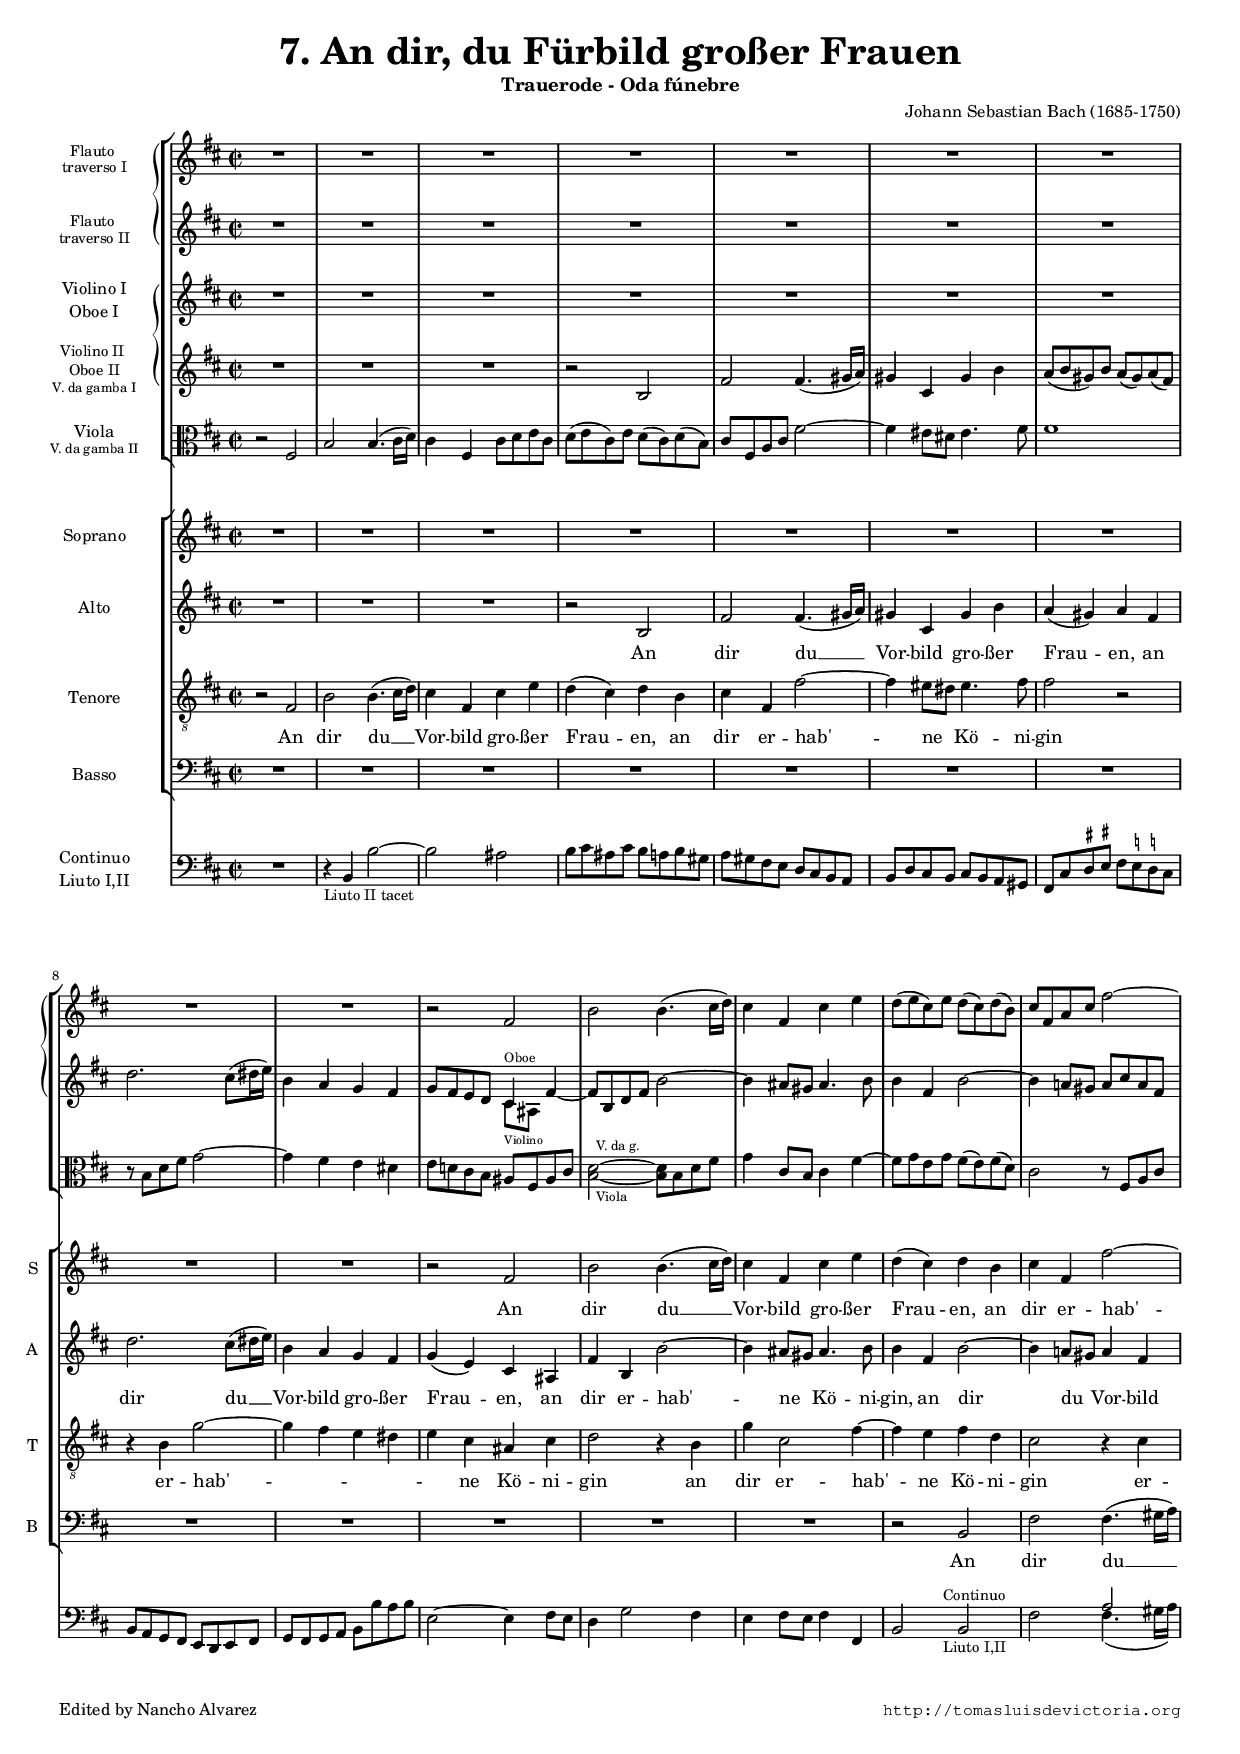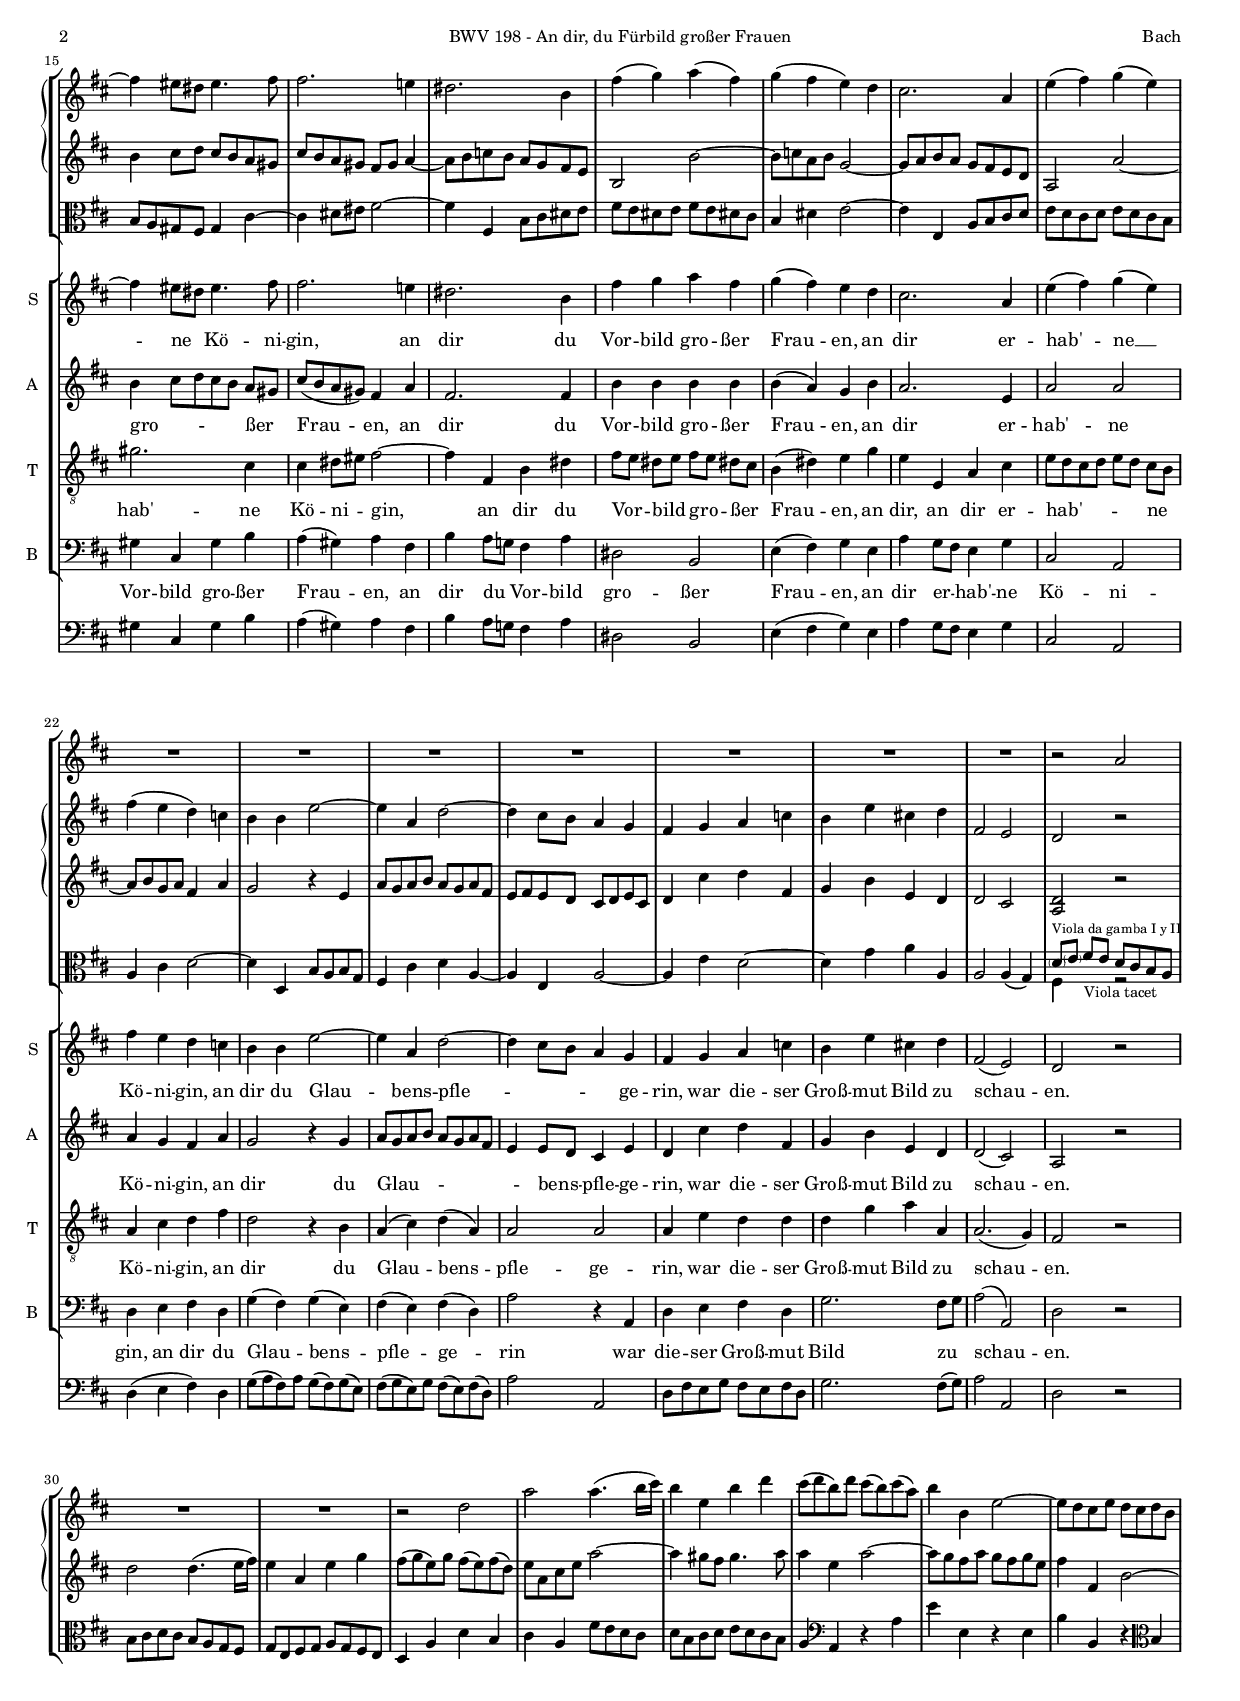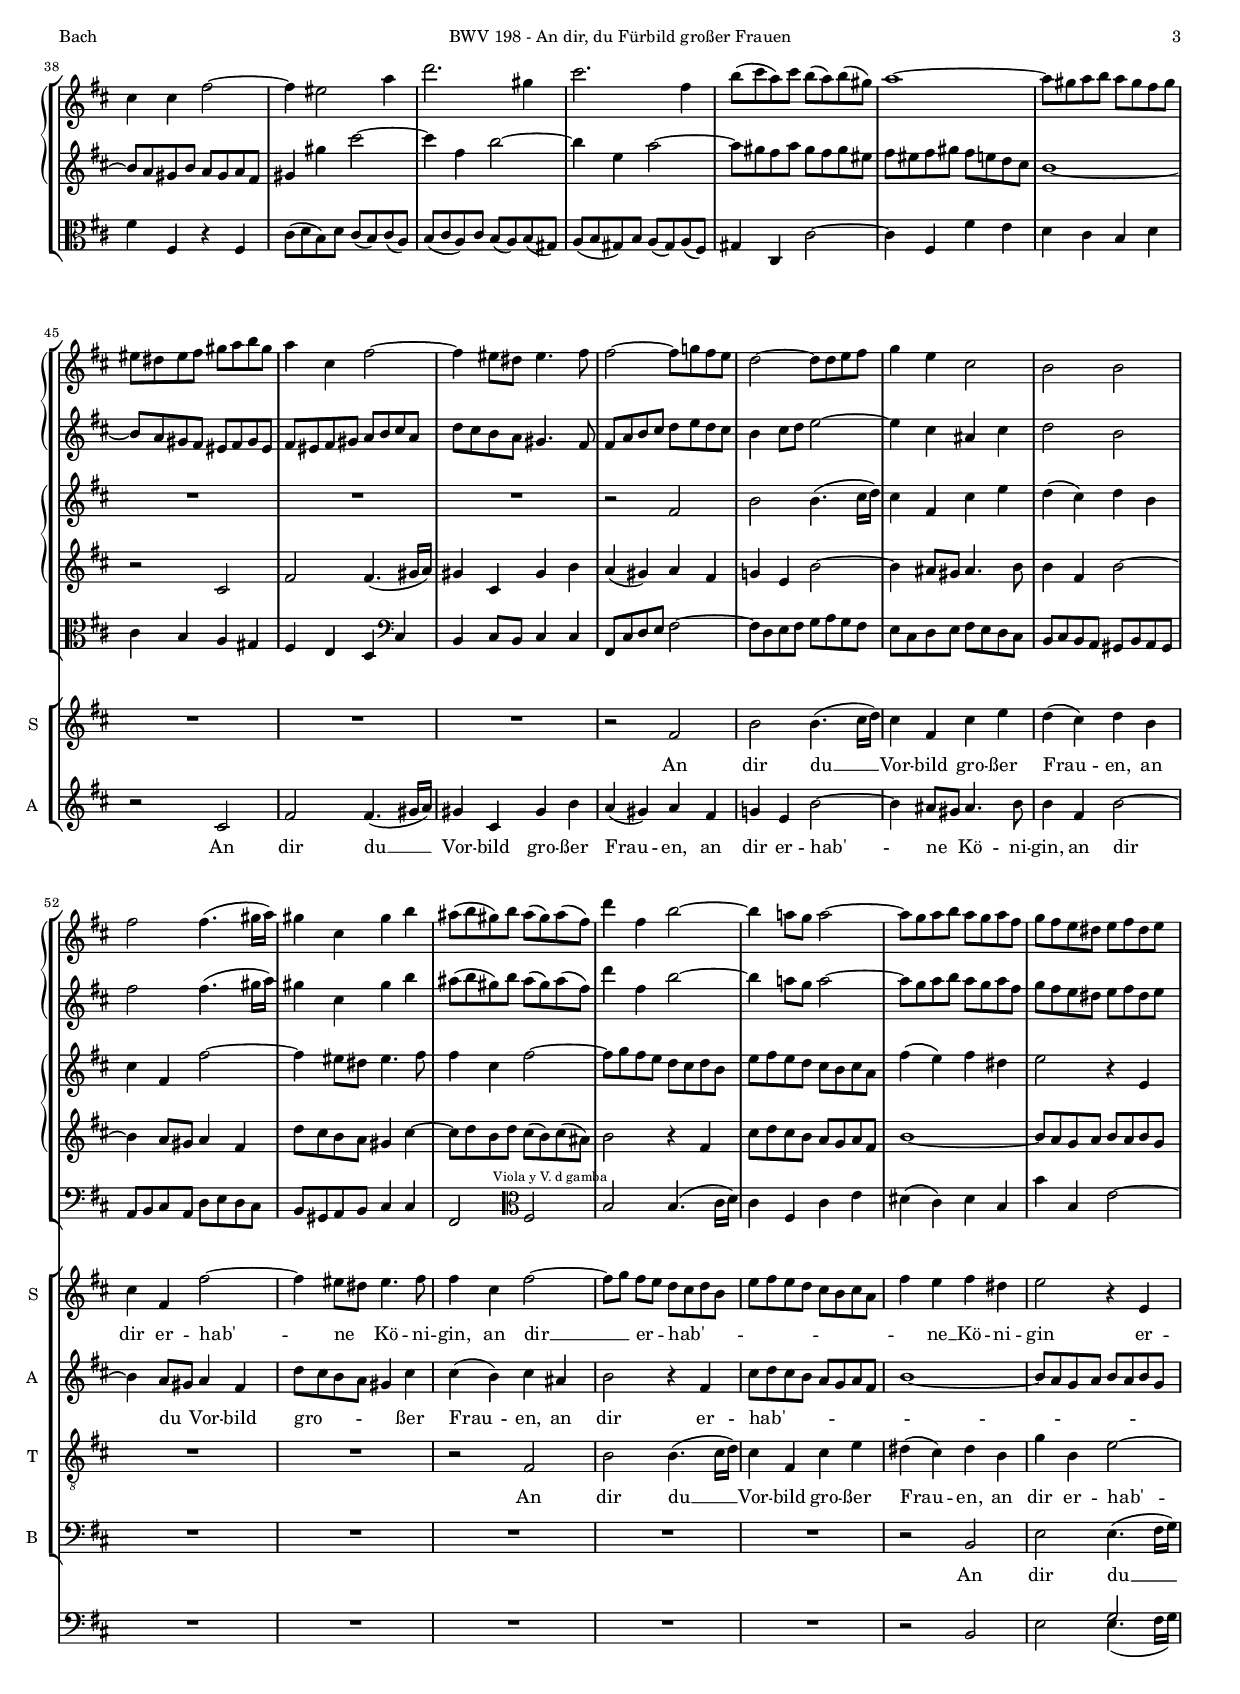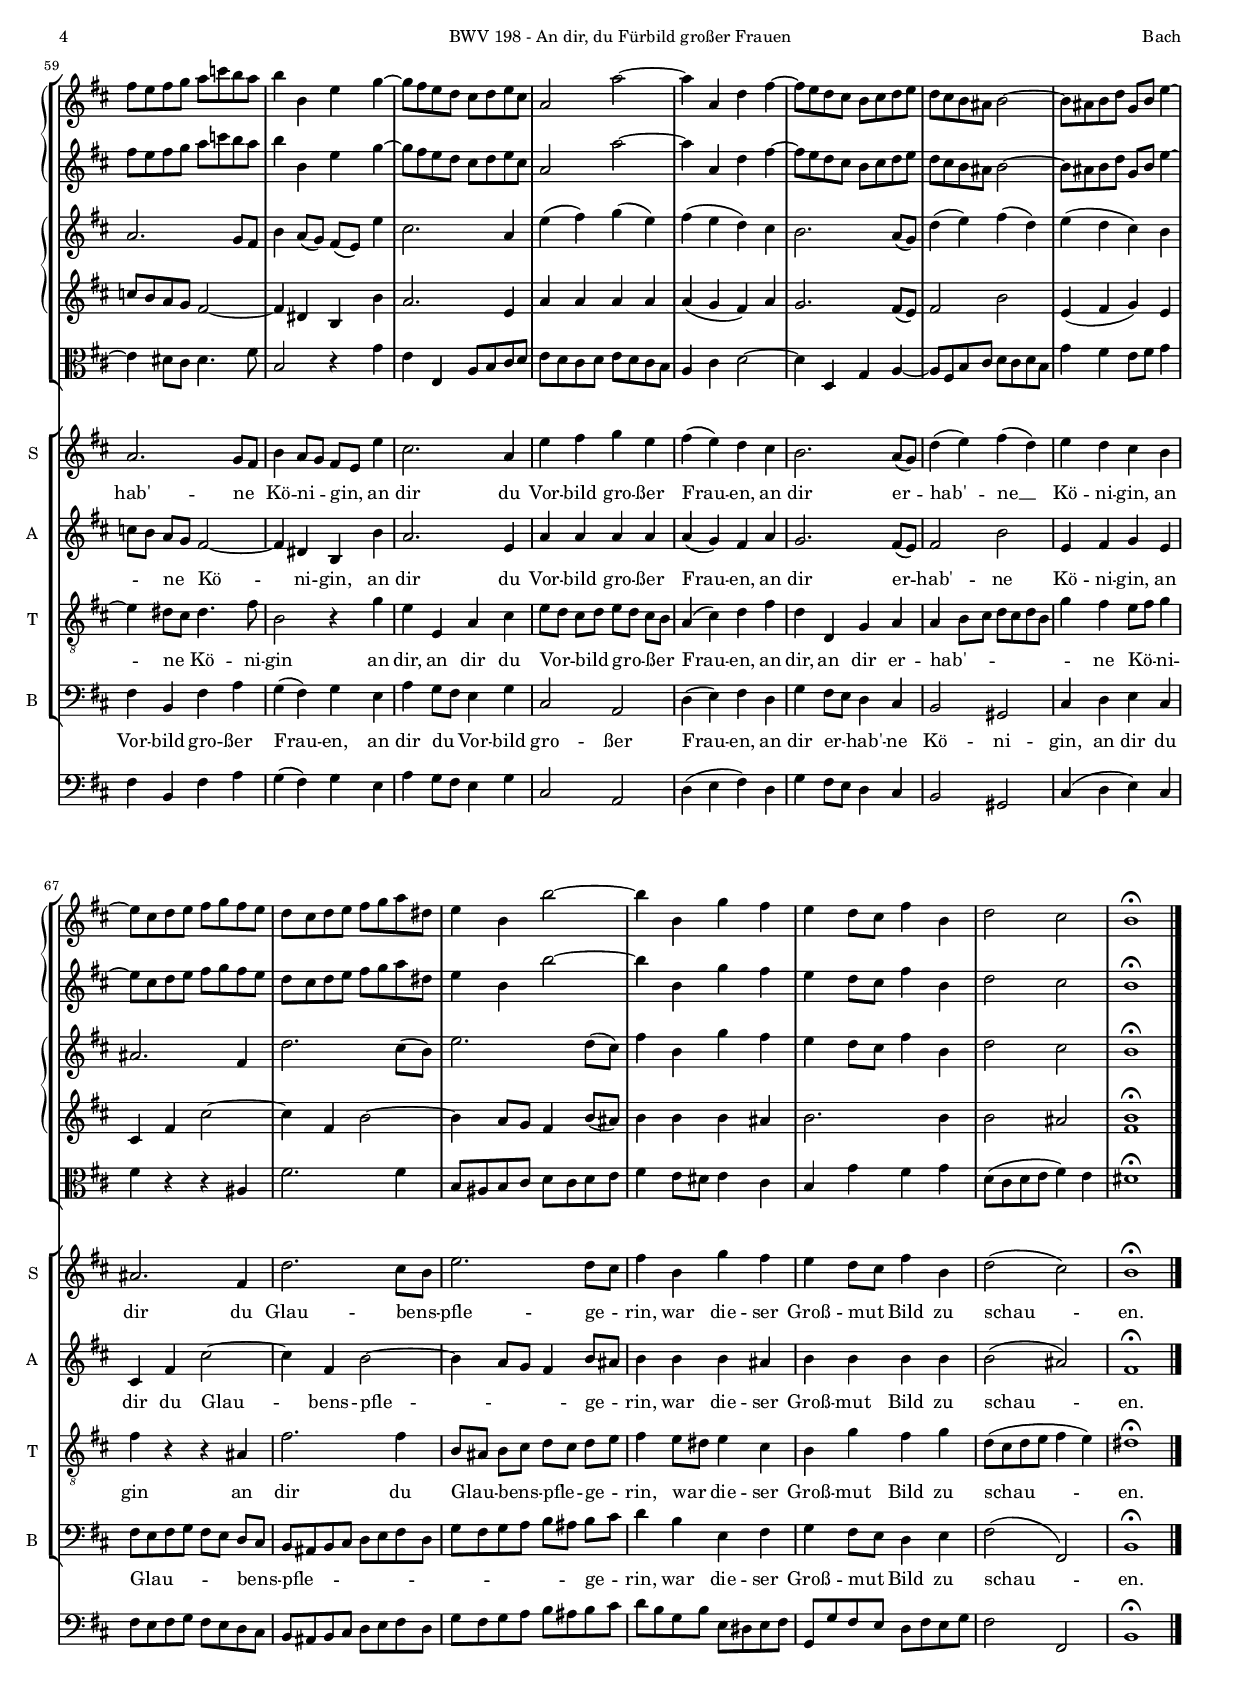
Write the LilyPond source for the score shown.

\version "2.18.0"

#(set-default-paper-size "a4")
#(set-global-staff-size 14.5)
#(ly:set-option 'point-and-click #f)
%nomobile

italicas=\override LyricText.font-shape = #'italic
rectas=\override LyricText.font-shape = #'upright
ss=\once \set suggestAccidentals = ##t
mtempo={\tempo 4 = 130 }
pfermata=\markup{"(" \musicglyph #"scripts.ufermata" ")"}
showMultiRests = { \set Staff.keepAliveInterfaces = #'( rhythmic-grob-interface multi-measure-rest-interface lyric-interface stanza-number-interface percent-repeat-interface) }
hideMultiRests = \unset Staff.keepAliveInterfaces
noados=\once \set Staff.aDueText = #""
showMultiRests = { \set Staff.keepAliveInterfaces = #'( rhythmic-grob-interface multi-measure-rest-interface lyric-interface stanza-number-interface percent-repeat-interface) }
hideMultiRests = \unset Staff.keepAliveInterfaces


htitle="BWV 198 - An dir, du Fürbild großer Frauen"
hcomposer="Bach"

\header {
	title=\markup{\fontsize #3 "7. An dir, du Fürbild großer Frauen"}
	subtitle="Trauerode - Oda fúnebre"
        %subsubtitle=\markup{\raise #1 "BWV 198" \vspace #1 }
        composer="Johann Sebastian Bach (1685-1750)"
        pdfauthor=\composer
       %opus="(-)"
	%poet=\markup{"BWV 198"}
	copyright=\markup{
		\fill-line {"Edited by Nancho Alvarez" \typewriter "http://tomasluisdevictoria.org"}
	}
%	tagline=""
}

global={
  \compressFullBarRests
  \key b \minor \time 2/2 \skip 1*73 \bar "|."
}

cantus=\relative c'{
        %\showMultiRests
        \set autoBeaming = ##f
        R1*9
        r2 fis
        b2 b4.( cis16[ d])
        cis4 fis, cis' e
        d4( cis) d b
        cis fis, fis'2 ~
        fis4 eis8[ dis] eis4. fis8
        fis2. e!4
        dis2. b4
        fis' g a fis
        g4( fis) e d
        cis2. a4
        e'( fis) g( e)
        fis e d c
        b b e2 ~
        e4 a, d2 ~
        d4 cis8[ b] a4 g
        fis4 g a c
        b e cis! d
        fis,2( e) 
        d2 r
        R1*18
        r2 fis
        b2 b4.( cis16[ d])
        cis4 fis, cis' e
        d( cis) d b
        cis fis, fis'2 ~
        fis4 eis8[ dis] eis4. fis8
        fis4 cis fis2 ~
        fis8[ g] fis[ e] d[ cis d b]
        e[ fis e d] cis[ b cis a]
        fis'4 e fis dis
        e2 r4 e,
        a2. g8[ fis]
        b4 a8[ g] fis[ e] e'4
        cis2. a4
        e'4 fis g e
        fis( e) d cis
        b2. a8([ g)]
        d'4( e) fis( d)
        e4 d cis b
        ais2. fis4
        d'2. cis8[ b]
        e2. d8[ cis]
        fis4 b, g' fis
        e4 d8[ cis] fis4 b,
        d2( cis)
        b1^\fermata
}

altus=\relative c'{
        %\showMultiRests
        \set autoBeaming = ##f
        R1*3
        r2 b
        fis' fis4.( gis16[ a])
        gis4 cis, gis' b
        a4( gis) a fis
        d'2. cis8[( dis16 e])
        b4 a g fis
        g( e) cis ais
        fis' b, b'2 ~
        b4 ais8[ gis] ais4. b8
        b4 fis b2 ~
        b4 a!8[ gis] a4 fis
        b4 cis8[ d cis b] a8[ gis]
        cis8[( b a gis]) fis4 a
        fis2. fis4
        b4 b b b 
        b4( a) g b
        a2. e4
        a2 a
        a4 g fis a
        g2 r4 g
        a8[ g a b] a[ g a fis]
        e4 e8[ d] cis4 e
        d4 cis' d fis,
        g b e, d
        d2( cis)
        a2 r
        R1*15
        r2 cis
        fis2 fis4.( gis16[ a])
        gis4 cis, gis' b
        a4( gis) a fis
        g!4 e b'2 ~
        b4 ais8[ gis] ais4. b8
        b4 fis b2 ~
        b4 a8[ gis] a4 fis
        d'8[ cis b a] gis4 cis
        cis4( b) cis ais
        b2 r4 fis
        cis'8[ d cis b] a[ g a fis]
        b1 ~
        b8[ a g a] b[ a b g]
        c8[ b] a[ g] fis2 ~
        fis4 dis b b'
        a2. e4
        a4 a a a
        a4( g) fis a
        g2. fis8([ e)]
        fis2 b
        e,4 fis g e
        cis fis cis'2 ~
        cis4 fis, b2 ~
        b4 a8[ g] fis4 b8[ ais]
        b4 b b ais
        b4 b b b 
        b2( ais)
        fis1^\fermata
}

tenor=\relative c{
        %\showMultiRests
        \set autoBeaming = ##f
        r2 fis
        b2 b4.( cis16[ d])
        cis4 fis, cis' e
        d4( cis) d b
        cis fis, fis'2 ~
        fis4 eis8[ dis] eis4. fis8
        fis2 r
        r4 b, g'2 ~
        g4 fis e dis
        e cis ais cis
        d2 r4 b
        g'4 cis,2 fis4 ~
        fis4 e fis d
        cis2 r4 cis
        gis'2. cis,4
        cis4 dis8[ eis] fis2 ~
        fis4 fis, b dis
        fis8[ e] dis[ e] fis[ e] dis![ cis]
        b4( dis) e g
        e e, a cis
        e8[ d cis d] e[ d] cis[ b]
        a4 cis d fis
        d2 r4 b
        a4( cis) d( a)
        a2 a
        a4 e' d d
        d g a a,
        a2.( g4)
        fis2 r
        R1*24
        r2 fis
        b2 b4.( cis16[ d])
        cis4 fis, cis' e
        dis4( cis) dis b
        g' b, e2 ~
        e4 dis8[ cis] dis4. fis8
        b,2 r4 g'
        e e, a cis
        e8[ d] cis[ d] e[ d] cis[ b]
        a4( cis) d fis
        d d, g a
        a4 b8[ cis] d[ cis d b]
        g'4 fis e8[ fis] g4
        fis4 r r ais,
        fis'2. fis4
        b,8[ ais] b[ cis] d[ cis] d[ e]
        fis4 e8[ dis] e4 cis
        b g' fis g
        d8[( cis d e] fis4 e)
        dis1^\fermata
}

bassus=\relative c{
        %\showMultiRests
        \set autoBeaming = ##f
        R1*12
        r2 b
        fis'2 fis4.( gis16[ a])
        gis4 cis, gis' b
        a4( gis) a fis
        b4 a8[ g!] fis4 a
        dis,2 b
        e4( fis) g4 e
        a4 g8[ fis] e4 g
        cis,2 a
        d4 e fis d
        g4( fis) g( e)
        fis( e) fis( d)
        a'2 r4 a,
        d4 e fis d
        g2. fis8[ g]
        \shape #'((0 . 0) (0 . 1) (0 . 2) (-.2 . 1)) Slur
        a2( a,)
        d2 r
        R1*27
        r2 b
        e2 e4.( fis16[ g])
        fis4 b, fis' a
        g4( fis) g4 e
        a4 g8[ fis] e4 g
        cis,2 a
        d4( e) fis d
        g4 fis8[ e] d4 cis
        b2 gis
        cis4 d e cis
        fis8[ e fis g] fis[ e] d[ cis]
        b[ ais b cis] d[ e fis d]
        g[ fis g a] b[ ais] b[ cis]
        d4 b e, fis
        g fis8[ e] d4 e
        \shape #'((0 . 0) (0 . 1) (0 . 2) (-.5 . 1)) Slur
        fis2( fis,)
        b1^\fermata
}

textocantus=\lyricmode{
An dir du __ Vor -- bild gro -- ßer Frau -- en,
an dir er -- hab' -- ne Kö -- ni -- gin,
an dir du Vor -- bild gro -- ßer Frau -- en,
an dir er -- hab' -- ne __ Kö -- ni -- gin,
an dir du Glau -- bens -- pfle -- _ _ ge -- rin,
war die -- ser Groß -- mut Bild zu schau -- en. % grossmuth

An dir du __ Vor -- bild gro -- ßer Frau -- en,
an dir er -- hab' -- ne Kö -- ni -- gin,
an dir __ er -- hab' -- _ _ _ ne __ Kö -- ni -- gin
er -- hab' -- ne Kö -- ni -- gin,
an dir du Vor -- bild gro -- ßer Frau -- en,
an dir er -- hab' -- ne __ Kö -- ni -- gin,
an dir du Glau -- bens -- pfle -- ge -- rin,
war die -- ser Groß -- mut Bild zu schau -- en. % grossmuth
}

textoaltus=\lyricmode{
An dir du __ Vor -- bild gro -- ßer Frau -- en,
an dir du __ Vor -- bild gro -- ßer Frau -- en,
an dir er -- hab' -- ne Kö -- ni -- gin,
an dir du Vor -- bild gro -- _ ßer Frau -- en,
an dir du Vor -- bild gro -- ßer Frau -- en,
an dir er -- hab' -- ne Kö -- ni -- gin,
an dir du Glau -- _ _ bens -- pfle -- ge -- rin,
war die -- ser Groß -- mut Bild zu schau -- en.

An dir du __ Vor -- bild gro -- ßer Frau -- en,
an dir er -- hab' -- ne Kö -- ni -- gin,
an dir du Vor -- bild gro -- _ ßer Frau -- en,
an dir er -- hab' -- _ _ _ _ ne Kö -- ni -- gin,
an dir du Vor -- bild gro -- ßer Frau -- en,
an dir er -- hab' -- ne Kö -- ni -- gin,
an dir du Glau -- bens -- pfle -- _ _ ge -- rin,
war die -- ser Groß -- mut Bild zu schau -- en.

}

textotenor=\lyricmode{
An dir du __ Vor -- bild gro -- ßer Frau -- en,
an dir er -- hab' -- ne Kö -- ni -- gin
er -- hab' -- _ _ _ _ ne Kö -- ni -- gin
an dir er -- hab' -- ne Kö -- ni -- gin
er -- hab' -- ne Kö -- ni -- gin,
an dir du Vor -- bild gro -- ßer Frau -- en,
an dir, an dir er -- hab' -- _ ne Kö -- ni -- gin,
an dir du Glau -- bens -- pfle -- ge -- rin,
war die -- ser Groß -- mut Bild zu schau -- en.

An dir du __ Vor -- bild gro -- ßer Frau -- en,
an dir er -- hab' -- ne Kö -- ni -- gin
an dir, an dir du Vor -- bild gro -- ßer Frau -- en,
an dir, an dir er -- hab' -- _ _ _ ne Kö -- ni -- gin
an dir du Glau -- bens -- pfle -- ge -- rin,
war die -- ser Groß -- mut Bild zu schau -- en.
}

textobassus=\lyricmode{
An dir du __ Vor -- bild gro -- ßer Frau -- en,
an dir du Vor -- bild gro -- ßer Frau -- en,
an dir er -- hab' -- ne Kö -- ni -- gin,
an dir du Glau -- bens -- pfle -- ge -- rin
war die -- ser Groß -- mut Bild zu schau -- en.

An dir du __ Vor -- bild gro -- ßer Frau -- en,
an dir du Vor -- bild gro -- ßer Frau -- en,
an dir er -- hab' -- ne Kö -- ni -- gin,
an dir du Glau -- _ bens -- pfle -- _ _ _ ge -- rin,
war die -- ser Groß -- mut Bild zu schau -- en.
}


flautauno = \relative c'' {
        R1*31
        r2 d
        a'2 a4.( b16 cis)
        b4 e, b' d
        cis8( d b) d cis( b) cis( a)
        b4 b, e2 ~
        e8 d cis e d cis d b
        cis4 cis fis2 ~
        fis4 eis2 a4
        d2. gis,4
        cis2. fis,4
        b8( cis a) cis b( a) b( gis)
        a1 ~
        a8 gis a b a gis fis gis
        eis dis eis fis gis a b gis
        a4 cis, fis2 ~
        fis4 eis8 dis eis4. fis8
        fis2 ~ fis8 g! fis e
        d2 ~ d8 d e fis
        g4 e cis2
        b b
        fis' fis4.( gis16 a)
        gis4 cis, gis' b
        ais8( b gis) b ais( gis) ais( fis)
        d'4 fis, b2 ~
        b4 a!8 g a2 ~
        a8 g a b a g a fis
        g fis e dis e fis dis e
        fis e fis g a c b a
        b4 b, e g ~
        g8 fis e d cis d e cis
        a2 a' ~
        a4 a, d fis ~
        fis8 e d cis b cis d e
        d cis b ais b2 ~
        b8 ais b d g, b e4 ~
        e8 cis d e fis g fis e
        d cis d e fis g a dis,
        e4 b b'2 ~
        b4 b, g' fis
        e d8 cis fis4 b,
        d2 cis
        b1^\fermata
}

flautados = \relative c''{
  R1*28
  r2 a
  d d4.( e16 fis)
  e4 a, e' g
  fis8( g e) g fis( e) fis( d)
  e a, cis e a2 ~
  a4 gis8 fis gis4. a8
  a4 e a2 ~
  a8 g fis a g fis g e
  fis4 fis, b2 ~
  b8 a gis b a gis a fis
  gis4 gis' cis2 ~
  cis4 fis, b2 ~
  b4 e, a2 ~
  a8 gis fis a gis fis gis eis 
  fis eis fis gis fis e d cis
  b1 ~
  b8 a gis fis eis fis gis eis
  fis eis fis gis a b cis a
  d8 cis b a gis4. fis8
  fis a b cis d e d cis
  b4 cis8 d e2 ~
  e4 cis ais cis
  d2 b
  fis' fis4.( gis16 a)
  gis4 cis, gis' b
  ais8( b gis) b ais( gis) ais( fis)
  d'4 fis, b2 ~
  b4 a!8 g a2 ~
  a8 g a b a g a fis
  g fis e dis e fis dis e
  fis e fis g a c b a
  b4 b, e g ~
  g8 fis e d cis d e cis
  a2 a' ~
  a4 a, d fis ~
  fis8 e d cis b cis d e
  d cis b ais b2 ~
  b8 ais b d g, b e4 ~
  e8 cis d e fis g fis e
  d cis d e fis g a dis,
  e4 b b'2 ~
  b4 b, g' fis
  e d8 cis fis4 b,
  d2 cis
  b1^\fermata
}

oboeuno=\relative c'{
  R1*9
  r2 
  \set aDueText = #""
   fis
  b2 b4.( cis16 d)
  cis4 fis, cis' e
  d8( e cis) e d( cis) d( b)
  cis fis, a cis fis2 ~
  fis4 eis8 dis eis4. fis8
  fis2. e!4
  dis2. b4
  fis'4( g) a( fis)
  g4( fis e) d
  cis2. a4
  e'4( fis) g( e)
  fis( e d) c
  b b e2 ~
  e4 a, d2 ~
  d4 cis8 b a4 g
  fis4 g a c
  b e cis! d
  fis,2 e
  d r
  R1*18
  r2 fis
  b2 b4.( cis16 d)
  cis4 fis, cis' e
  d( cis) d b
  cis4 fis, fis'2 ~
  fis4 eis8 dis eis4. fis8
  fis4 cis fis2 ~
  fis8 g fis e d cis d b
  e fis e d cis b cis a
  fis'4( e) fis dis
  e2 r4 e,
  a2. g8 fis
  b4 a8( g) fis( e) e'4
  cis2. a4
  e'4( fis) g( e)
  fis( e d) cis
  b2. a8( g)
  d'4( e) fis( d)
  e( d cis) b
  ais2. fis4
  d'2. cis8( b)
  e2. d8( cis)
  fis4 b, g' fis
  e d8 cis fis4 b,
  d2 cis
  b1^\fermata
}

oboedos=\relative c'{
  \set Score.aDueText = #""
  R1*3
  r2 b
  fis'2 fis4.( gis16 a)
  gis4 cis, gis' b
  a8( b gis) b a( gis) a( fis)
  d'2. cis8( dis16 e)
  b4 a g fis
  g8 fis e d cis4 fis ~
  fis8 b, d fis b2 ~
  b4 ais8 gis ais4. b8
  b4 fis b2 ~
  b4 a!8 gis a cis a fis
  b4 cis8 d cis b a gis
  cis b a gis fis gis a4 ~
  a8 b c b a g fis e
  b2 b' ~
  b8 c a b g2 ~
  g8 a b a g fis e d
  a2 a' ~
  a8 b g a fis4 a
  g2 r4 e
  a8 g a b a g a fis
  e fis e d cis d e cis
  d4 cis' d fis,
  g b e, d
  d2 cis
  d2 r 
  R1*15
  r2 cis
  fis fis4.( gis16 a)
  gis4 cis, gis' b
  a4( gis) a fis
  g!4 e b'2 ~
  b4 ais8 gis ais4. b8
  b4 fis b2 ~
  b4 a8 gis a4 fis
  d'8 cis b a gis4 cis ~
  cis8 d b d cis( b) cis( ais)
  b2 r4 fis
  cis'8 d cis b a g a fis
  b1 ~
  b8 a g a b a b g
  c b a g fis2 ~
  fis4 dis b b'
  a2. e4
  a a a a
  a( g fis) a
  g2. fis8( e)
  fis2 b
  e,4( fis g) e
  cis fis cis'2 ~
  cis4 fis, b2 ~
  b4 a8 g fis4 b8( ais)
  b4 b b ais
  b2. b4
  b2 ais
  b1^\fermata
}

violinuno = \relative c'{
  \set aDueText = #""
  R1*9
  r2 fis
  b2 b4.( cis16 d)
  cis4 fis, cis' e
  d8( e cis) e d( cis) d( b)
  cis fis, a cis fis2 ~
  fis4 eis8 dis eis4. fis8
  fis2. e!4
  dis2. b4
  fis'4( g) a( fis)
  g4( fis e) d
  cis2. a4
  e'4( fis) g( e)
  fis( e d) c
  b b e2 ~
  e4 a, d2 ~
  d4 cis8 b a4 g
  fis4 g a c
  b e cis! d
  fis,2 e
  d r
  R1*18
  r2
  \once \override TextScript.X-offset = #-4
   fis^\markup{\fontsize #-2 "Violino I, Oboe I"}
  b2 b4.( cis16 d)
  cis4 fis, cis' e
  d( cis) d b
  cis4 fis, fis'2 ~
  fis4 eis8 dis eis4. fis8
  fis4 cis fis2 ~
  fis8 g fis e d cis d b
  e fis e d cis b cis a
  fis'4( e) fis dis
  e2 r4 e,
  a2. g8 fis
  b4 a8( g) fis( e) e'4
  cis2. a4
  e'4( fis) g( e)
  fis( e d) cis
  b2. a8( g)
  d'4( e) fis( d)
  e( d cis) b
  ais2. fis4
  d'2. cis8( b)
  e2. d8( cis)
  fis4 b, g' fis
  e d8 cis fis4 b,
  d2 cis
  b1^\fermata}

violindos=\relative c'{
  \set aDueText = #""
  R1*3
  r2 b
  fis'2 fis4.( gis16 a)
  gis4 cis, gis' b
  a8( b gis) b a( gis) a( fis)
  d'2. cis8( dis16 e)
  b4 a g fis
  g8 fis e d cis8^\markup{\fontsize #-2 "Oboe"}_\markup{\smaller \fontsize #-2 "Violino"} ais 
  \set aDueText = #""
   fis'4 ~
  fis8 b, d fis b2 ~
  b4 ais8 gis ais4. b8
  b4 fis b2 ~
  b4 a!8 gis a cis a fis
  b4 cis8 d cis b a gis
  cis b a gis fis gis a4 ~
  a8 b c b a g fis e
  b2 b' ~
  b8 c a b g2 ~
  g8 a b a g fis e d
  a2 a' ~
  a8 b g a fis4 a
  g2 r4 e
  a8 g a b a g a fis
  e fis e d cis d e cis
  d4 cis' d fis,
  g b e, d
  d2 cis 
  a2 r 
  R1*15
  \set aDueText = #""
  r2
  \once \override TextScript.X-offset = #-5
   cis^\markup{\fontsize #-2 "Violino II, Oboe II"}
  fis fis4.( gis16 a)
  gis4 cis, gis' b
  a4( gis) a fis
  g!4 e b'2 ~
  b4 ais8 gis ais4. b8
  b4 fis b2 ~
  b4 a8 gis a4 fis
  d'8 cis b a gis4 cis ~
  cis8 d b d cis( b) cis( ais)
  b2 r4 fis
  cis'8 d cis b a g a fis
  b1 ~
  b8 a g a b a b g
  c b a g fis2 ~
  fis4 dis b b'
  a2. e4
  a a a a
  a( g fis) a
  g2. fis8( e)
  fis2 b
  e,4( fis g) e
  cis fis cis'2 ~
  cis4 fis, b2 ~
  b4 a8 g fis4 b8( ais)
  b4 b b ais
  b2. b4
  b2 ais
  fis1^\fermata
}

viola=\relative c{
  r2 fis
  b2 b4.( cis16 d)
  cis4 fis, cis'8 d e cis
  d( e cis) e d( cis) d( b)
  cis fis, a cis fis2 ~
  fis4 eis8 dis eis4. fis8
  fis1
  r8 b, d fis g2 ~
  g4 fis e dis
  e8 d! cis b ais fis ais cis
  \once \override TextScript.X-offset = #1
  b2_\markup{\fontsize #-2 "Viola"} ~ b8 b d fis
  g4 cis,8 b cis4 fis ~
  fis8 g e g fis( e) fis( d)
  cis2 r8 fis, a cis
  b a gis fis gis4 cis ~
  cis dis8 eis fis2 ~
  fis4 fis, b8 cis dis e
  fis e dis e fis e dis! cis
  b4 dis e2 ~
  e4 e, a8 b cis d
  e d cis d e d cis b
  a4 cis d2 ~
  d4 d, b'8 a b g
  fis4 cis' d a ~
  a e a2 ~
  a4 e' d2 ~
  d4 g a a,
  a2 a4( g)
  \override TextScript.X-offset = #-4
  fis2 r_\markup{\smaller "Viola tacet"}
  R1*24
  r2 fis
  b2 b4.( cis16 d)
  cis4 fis, cis' e
  dis( cis) dis b
  b' b, e2 ~
  e4 dis8 cis dis4. fis8
  b,2 r4 g'
  e e, a8 b cis d
  e d cis d e d cis b
  a4 cis d2 ~
  d4 d, g a ~
  a8 fis b cis d cis d b
  g'4 fis e8 fis g4
  fis4 r4 r ais,
  fis'2. fis4
  b,8 ais b cis d cis d e
  fis4 e8 dis e4 cis
  b g' fis g
  d8( cis d e fis4) e
  dis1^\fermata
}

gambauno=\relative c'{
  R1*3
  r2 b
  fis'2 fis4.( gis16 a)
  gis4 cis, gis' b
  a8( b gis) b a( gis) a( fis)
  d'2. cis8( dis16 e)
  b4 a g fis
  g8 fis e d cis8 ais fis'4 ~
  fis8 b, d fis b2 ~
  b4 ais8 gis ais4. b8
  b4 fis b2 ~
  b4 a!8 gis a cis a fis
  b4 cis8 d cis b a gis
  cis b a gis fis gis a4 ~
  a8 b c b a g fis e
  b2 b' ~
  b8 c a b g2 ~
  g8 a b a g fis e d
  a2 a' ~
  a8 b g a fis4 a
  g2 r4 e
  a8 g a b a g a fis
  e fis e d cis d e cis
  d4 cis' d fis,
  g b e, d
  d2 cis
  d8 e fis e d cis b a
  b cis d cis b a g fis
  g e fis g a g fis e
  d4 a' d b
  cis4 a fis'8 e d cis
  d b cis d e d cis b
  a4 \clef "bass" a, r a'
  e' e, r e
  b' b, r \clef "alto" b'
  fis' fis, r fis
  cis'8( d b) d cis( b) cis( a)
  b8( cis a) cis b( a) b( gis)
  a( b gis) b a( gis) a( fis)
  gis4 cis, cis'2 ~
  cis4 fis, fis' e
  d cis b d
  cis b a gis
  fis e d \clef "bass" cis
  b4 cis8 b cis4 cis
  fis,8 cis' d e fis2 ~
  fis8 d e fis g a g fis
  e cis d e fis e d cis
  b cis b a gis b a gis
  a b cis a d e d cis
  b gis a b cis4 cis
  fis,2 \clef "alto" fis'
  b2 b4.( cis16 d)
  cis4 fis, cis' e
  dis( cis) dis b
  b' b, e2 ~
  e4 dis8 cis dis4. fis8
  b,2 r4 g'
  e e, a8 b cis d
  e d cis d e d cis b
  a4 cis d2 ~
  d4 d, g a ~
  a8 fis b cis d cis d b
  g'4 fis e8 fis g4
  fis4 r4 r ais,
  fis'2. fis4
  b,8 ais b cis d cis d e
  fis4 e8 dis e4 cis
  b g' fis g
  d8( cis d e fis4) e
  dis1^\fermata  
}

gambados=\relative c{
  \set aDueText = #""
  r2 fis
  b2 b4.( cis16 d)
  cis4 fis, cis'8 d e cis
  d( e cis) e d( cis) d( b)
  cis fis, a cis fis2 ~
  fis4 eis8 dis eis4. fis8
  fis1
  r8 b, d fis g2 ~
  g4 fis e dis
  e8 d! cis b ais fis ais cis
  d2^\markup{\fontsize #-2 "V. da g."} ~ d8 b d fis
  g4 cis,8 b cis4 fis ~
  fis8 g e g fis( e) fis( d)
  cis2 r8 fis, a cis
  b a gis fis gis4 cis ~
  cis dis8 eis fis2 ~
  fis4 fis, b8 cis dis e
  fis e dis e fis e dis! cis
  b4 dis e2 ~
  e4 e, a8 b cis d
  e d cis d e d cis b
  a4 cis d2 ~
  d4 d, b'8 a b g
  fis4 cis' d a ~
  a e a2 ~
  a4 e' d2 ~
  d4 g a a,
  a2 a4( g)
  \partcombineApart
  <<{\parenthesize d'8[^\markup{\fontsize #-2 "Viola da gamba I y II"} \parenthesize e]} \\ fis,4>> fis'8 e d cis b a
  \partcombineAutomatic
  \set soloText = ""
  b cis d cis b a g fis
  g e fis g a g fis e
  d4 a' d b
  cis4 a fis'8 e d cis
  d b cis d e d cis b
  a4 \clef "bass" a, r a'
  e' e, r e
  b' b, r \clef "alto" b'
  fis' fis, r fis
  cis'8( d b) d cis( b) cis( a)
  b8( cis a) cis b( a) b( gis)
  a( b gis) b a( gis) a( fis)
  gis4 cis, cis'2 ~
  cis4 fis, fis' e
  d cis b d
  cis b a gis
  fis e d \clef "bass" cis
  b4 cis8 b cis4 cis
  fis,8 cis' d e fis2 ~
  fis8 d e fis g a g fis
  e cis d e fis e d cis
  b cis b a gis b a gis
  a b cis a d e d cis
  b gis a b cis4 cis
  \override Staff.TextScript.X-offset = #-4
  fis,2 \clef "alto" fis'^\markup{\fontsize #-2 "Viola y V. d gamba"}
  b2 b4.( cis16 d)
  cis4 fis, cis' e
  dis( cis) dis b
  b' b, e2 ~
  e4 dis8 cis dis4. fis8
  b,2 r4 g'
  e e, a8 b cis d
  e d cis d e d cis b
  a4 cis d2 ~
  d4 d, g a ~
  a8 fis b cis d cis d b
  g'4 fis e8 fis g4
  fis4 r4 r ais,
  fis'2. fis4
  b,8 ais b cis d cis d e
  fis4 e8 dis e4 cis
  b g' fis g
  d8( cis d e fis4) e
  dis1^\fermata  
}

liutouno=\relative c{
  \set Staff.aDueText=#""
  R1
  s4*0_\markup{\fontsize #-1 "Liuto II tacet"}
  r4 b b'2 ~
  b2 ais
  b8 cis ais cis b a b gis
  a gis fis e d cis b a
  b d cis b cis b a gis
  fis8 cis' \ss dis \ss eis fis \ss e \ss d cis
  b a g fis e d e fis
  g fis g a b b' a b
  e,2 ~ e4 fis8 e
  d4 g2 fis4
  e4 fis8 e fis4 fis,
  b2 b_\markup{"Liuto I,II"}
  fis'2 fis4.( gis16 a)
  gis4 cis, gis' b
  a4( gis) a fis
  b a8 g! fis4 a
  dis,2 b
  e4( fis g) e
  a4 g8 fis e4 g
  cis,2 a
  d4( e fis) d
  g8( a fis) a g( fis) g( e)
  fis( g e) g fis( e) fis( d)
  a'2 a,
  d8 fis e g fis e fis d
  g2. fis8( g)
  a2 a,
  d2 r
  R1*27
  r2 b
  e2 e4.( fis16 g)
  fis4 b, fis' a
  g4( fis) g e
  a g8 fis e4 g
  cis,2 a
  d4( e fis) d
  g4 fis8 e d4 cis
  b2 gis
  cis4( d e) cis
  fis8 e fis g fis e d cis
  b ais b cis d e fis d
  g fis g a b ais b cis
  d b g b e, dis e fis
  g, g' fis e d fis e g
  fis2 fis,
  b1^\fermata
}

cello=\relative c{
  R1
  s4*0_\markup{\fontsize #-1 "Liuto II tacet"}
  r4 b b'2 ~
  b2 ais
  b8 cis ais cis b a b gis
  a gis fis e d cis b a
  b d cis b cis b a gis
  fis8 cis' \ss dis \ss eis fis \ss e \ss d cis
  b a g fis e d e fis
  g fis g a b b' a b
  e,2 ~ e4 fis8 e
  d4 g2 fis4
  e4 fis8 e fis4 fis,
  b2
  \once \override TextScript.X-offset = #-2
   b^\markup{\fontsize #-1 "Continuo"}_\markup{\fontsize #-1 "Liuto I,II"}
  fis' a
  gis4 cis, gis' b
  a4( gis) a fis
  b a8 g! fis4 a
  dis,2 b
  e4( fis g) e
  a4 g8 fis e4 g
  cis,2 a
  d4( e fis) d
  g8( a fis) a g( fis) g( e)
  fis( g e) g  fis( e) fis( d)
  a'2 a,
  d8 fis e g fis e fis d
  g2. fis8( g) 
  a2 a,
  d2 r
  R1*27
  r2 b
  e g
  fis4 b, fis' a
  g4( fis) g e
  a4 g8 fis e4 g
  cis,2 a
  d4( e fis) d
  g4 fis8 e d4 cis
  b2 gis
  cis4( d e) cis
  fis8 e fis g fis e d cis
  b ais b cis d e fis d
  g fis g a b ais b cis
  d b g b e, dis e fis
  g, g' fis e d fis e g
  fis2 fis,
  b1^\fermata
}

cifrado=\figuremode{

}
guia=\relative c''{
  \set autoBeaming = ##t
  s1*41
  <<
    {b'8( cis a) cis b( a) b( gis) a1 ~ a8 gis a b a gis fis gis eis dis eis fis gis a b gis } \\
    {s2 cis,,2 ~ cis4 fis, fis'4 e d cis b d cis b a gis }
  >>
}




\score {\transpose c' c'{
<<

\new StaffGroup << 
  \set StaffGroup.systemStartDelimiterHierarchy
    = #'(SystemStartBracket (SystemStartBrace c d ) (SystemStartBrace e f ) g (SystemStartBrace h i ) )

       \new Staff <<\global
	\new Voice="f1" {
		\set Staff.instrumentName=\markup{\smaller \center-column{"Flauto " \raise #.5 "traverso I"} } 
		\clef "treble"
		\flautauno }
	>> 
  
       \new Staff <<\global
	\new Voice="f2" {
		\set Staff.instrumentName=\markup{\smaller \center-column{"Flauto " \raise #.5 "traverso II"} } 
		\clef "treble"
		\flautados }
	>> 
  %{
       \new Staff <<\global
	\new Voice="o1" {
		\set Staff.instrumentName=\markup{\smaller \center-column{"Oboe" \raise #.5 "(d'amore) I"}}
		\clef "treble"
		\oboeuno }
	>> 

       \new Staff <<\global
	\new Voice="o2" {
		\set Staff.instrumentName=\markup{\smaller \center-column{"Oboe" \raise #.5 "(d'amore) II"}}
		\clef "treble"
		\oboedos }
	>> 
  %}
        \new Staff <<\global
	\new Voice="vi1" {
		\set Staff.instrumentName=\markup{\center-column {"Violino I" "Oboe I"}}
		\clef "treble"
		\partcombine \oboeuno \violinuno }
	>> 
	\new Staff <<\global
	\new Voice="vi2" {
		\set Staff.instrumentName=\markup{ \smaller \center-column{"Violino II " \raise #.2 "Oboe II" \smaller \raise #.5 "V. da gamba I"}}
		\clef "treble"
		\partcombine \oboedos  \violindos }
	>>     
%{
        \new Staff <<\global
	\new Voice="vi3" {
		\set Staff.instrumentName=\markup{"Viola "}
		\clef "alto"
		\viola }
	>> 

       \new Staff <<\global
	\new Voice="g1" {
		\set Staff.instrumentName=\markup{\smaller \center-column{"Viola" \raise #.5 "da gamba I"}}
		\clef "alto"
		\gambauno }
	>> 
%}
       \new Staff <<\global
	\new Voice="g2" {
		\set Staff.instrumentName=\markup{\smaller \center-column{ \larger "Viola" \raise #.5 \smaller "V. da gamba II"}}
		\clef "alto"
		\partcombine \gambados \viola }
	>> 
>>

\new ChoirStaff<<

        \new Staff <<\global
        \new Voice="v1" {
                \set Staff.instrumentName="Soprano"
                \set Staff.shortInstrumentName="S"
                \clef "treble"
                \cantus }
        \new Lyrics \lyricsto "v1" {\textocantus }
        >>

        \new Staff <<\global
        \new Voice="v2" {
                \set Staff.instrumentName="Alto"
                \set Staff.shortInstrumentName="A"
                \clef "treble"
                \altus }
        \new Lyrics \lyricsto "v2" {\textoaltus }
        >>
        
        \new Staff <<\global
        \new Voice="v3" {
                \set Staff.instrumentName="Tenore"
                \set Staff.shortInstrumentName="T"
                \clef "G_8"
                \tenor }
        \new Lyrics \lyricsto "v3" {\textotenor }
        >>

        \new Staff <<\global
        \new Voice="v4" {
                \set Staff.instrumentName="Basso"
                \set Staff.shortInstrumentName="B"
                \clef "bass"
                \bassus }
        \new Lyrics \lyricsto "v4" {\textobassus }
        >>        
>>

        \new Staff <<\global
	\new Voice="cont" {
		\set Staff.instrumentName=\markup{\center-column{"Continuo" "Liuto I,II"}}
		\clef "bass"
		\partcombine \cello \liutouno }
%		\cello }
%	\new FiguredBass {\cifrado }
	>> 

%{
	\new Staff \with{  %notablet
      \remove Ambitus_engraver %notablet
      fontSize = #-3 %notablet
      \override StaffSymbol #'staff-space = #(magstep -3) %notablet
      }<<\global %notablet
	\new Voice="v6" { %notablet
		\clef "treble" %notablet
		\guia %notablet
	} %notablet
	>> %notablet
%}

>>

	} % transpose

\layout{ 
	\context {\Lyrics 
		\override VerticalAxisGroup.staff-affinity = #UP
		\override VerticalAxisGroup.nonstaff-relatedstaff-spacing =
			#'((basic-distance . 0) (minimum-distance . 0) (padding . 1))
		\override LyricText.font-size = #1.2
		\override LyricHyphen.minimum-distance = #0.5
	}
	\context {\Score 
		tempoHideNote = ##t
		\override BarNumber.padding = #2 
	}
	\context {\Voice 
		%melismaBusyProperties = #'()
		%autoBeaming = ##f
	}

        \context {\ChoirStaff 
                  \override StaffGrouper.staffgroup-staff-spacing =
                        #'((basic-distance . 15) (minimum-distance . 0) (padding . 1))
                  \override StaffGrouper.staff-staff-spacing =
                        #'((basic-distance . 11) (minimum-distance . 0) (padding . 1))
        }

        \context {\StaffGroup
                  \override StaffGrouper.staffgroup-staff-spacing =
                        #'((basic-distance . 15) (minimum-distance . 0) (padding . 1))
                  \override StaffGrouper.staff-staff-spacing =
                        #'((basic-distance . 11) (minimum-distance . 0) (padding . 1))
        }

	\context {\Staff 
                \RemoveEmptyStaves %notablet
                %\override VerticalAxisGroup.remove-first = ##t
		%\override VerticalAxisGroup.staff-staff-spacing =
		%	#'((basic-distance . 10) (minimum-distance . 0) (padding . 1))
		%\consists Ambitus_engraver 
		\override LigatureBracket.padding = #1
	}
}

%\midi { \mtempo }

}


\paper{
	evenHeaderMarkup=\markup  \fill-line { \fromproperty #'page:page-number-string \htitle \hcomposer }
	oddHeaderMarkup= \markup  \fill-line { \on-the-fly #not-first-page \hcomposer \on-the-fly #not-first-page \htitle \on-the-fly #not-first-page \fromproperty #'page:page-number-string }
	%system-count=20
	%page-count = 16
	ragged-last-bottom = ##f
	indent=1.9\cm
	system-system-spacing =
	#'((basic-distance . 22) (minimum-distance . 0) (padding . 5))
	top-system-spacing = % header
	#'((basic-distance . 12) (minimum-distance . 0) (padding . 0))
	last-bottom-spacing = % footer
	#'((basic-distance . 15) (minimum-distance . 0) (padding . 0))
	markup-system-spacing.padding = #1.5
}
